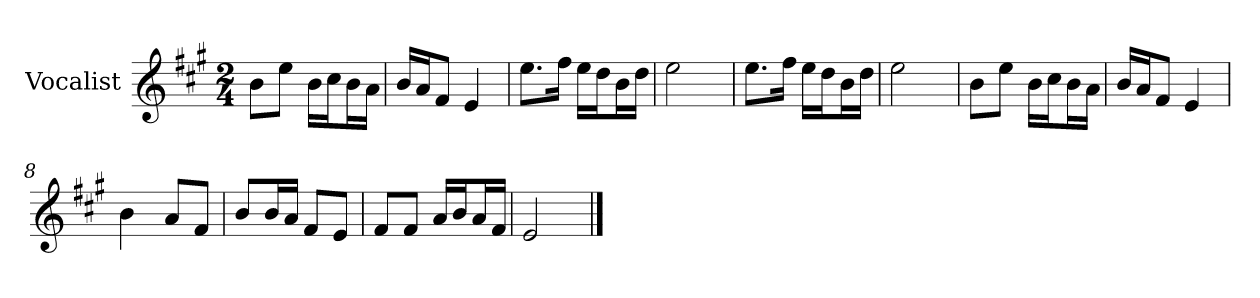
**kern
*part1
*staff1
*I"Vocalist
*k[f#c#g#]
*A:
*M2/4
=
8bL
8eeJ
16bLL
16cc#J
16bL
16aJJ
=1
16bLL
16aJ
8f#J
4e
=2
8.eeL
16ff#Jk
16eeLL
16ddJ
16bL
16ddJJ
=3
2ee
=4
8.eeL
16ff#Jk
16eeLL
16ddJ
16bL
16ddJJ
=5
2ee
=6
8bL
8eeJ
16bLL
16cc#J
16bL
16aJJ
=7
16bLL
16aJ
8f#J
4e
=8
4b
8aL
8f#J
=9
8bL
16bL
16aJJ
8f#L
8eJ
=10
8f#L
8f#J
16aLL
16bJ
16aL
16f#JJ
=11
2e
==
*-
